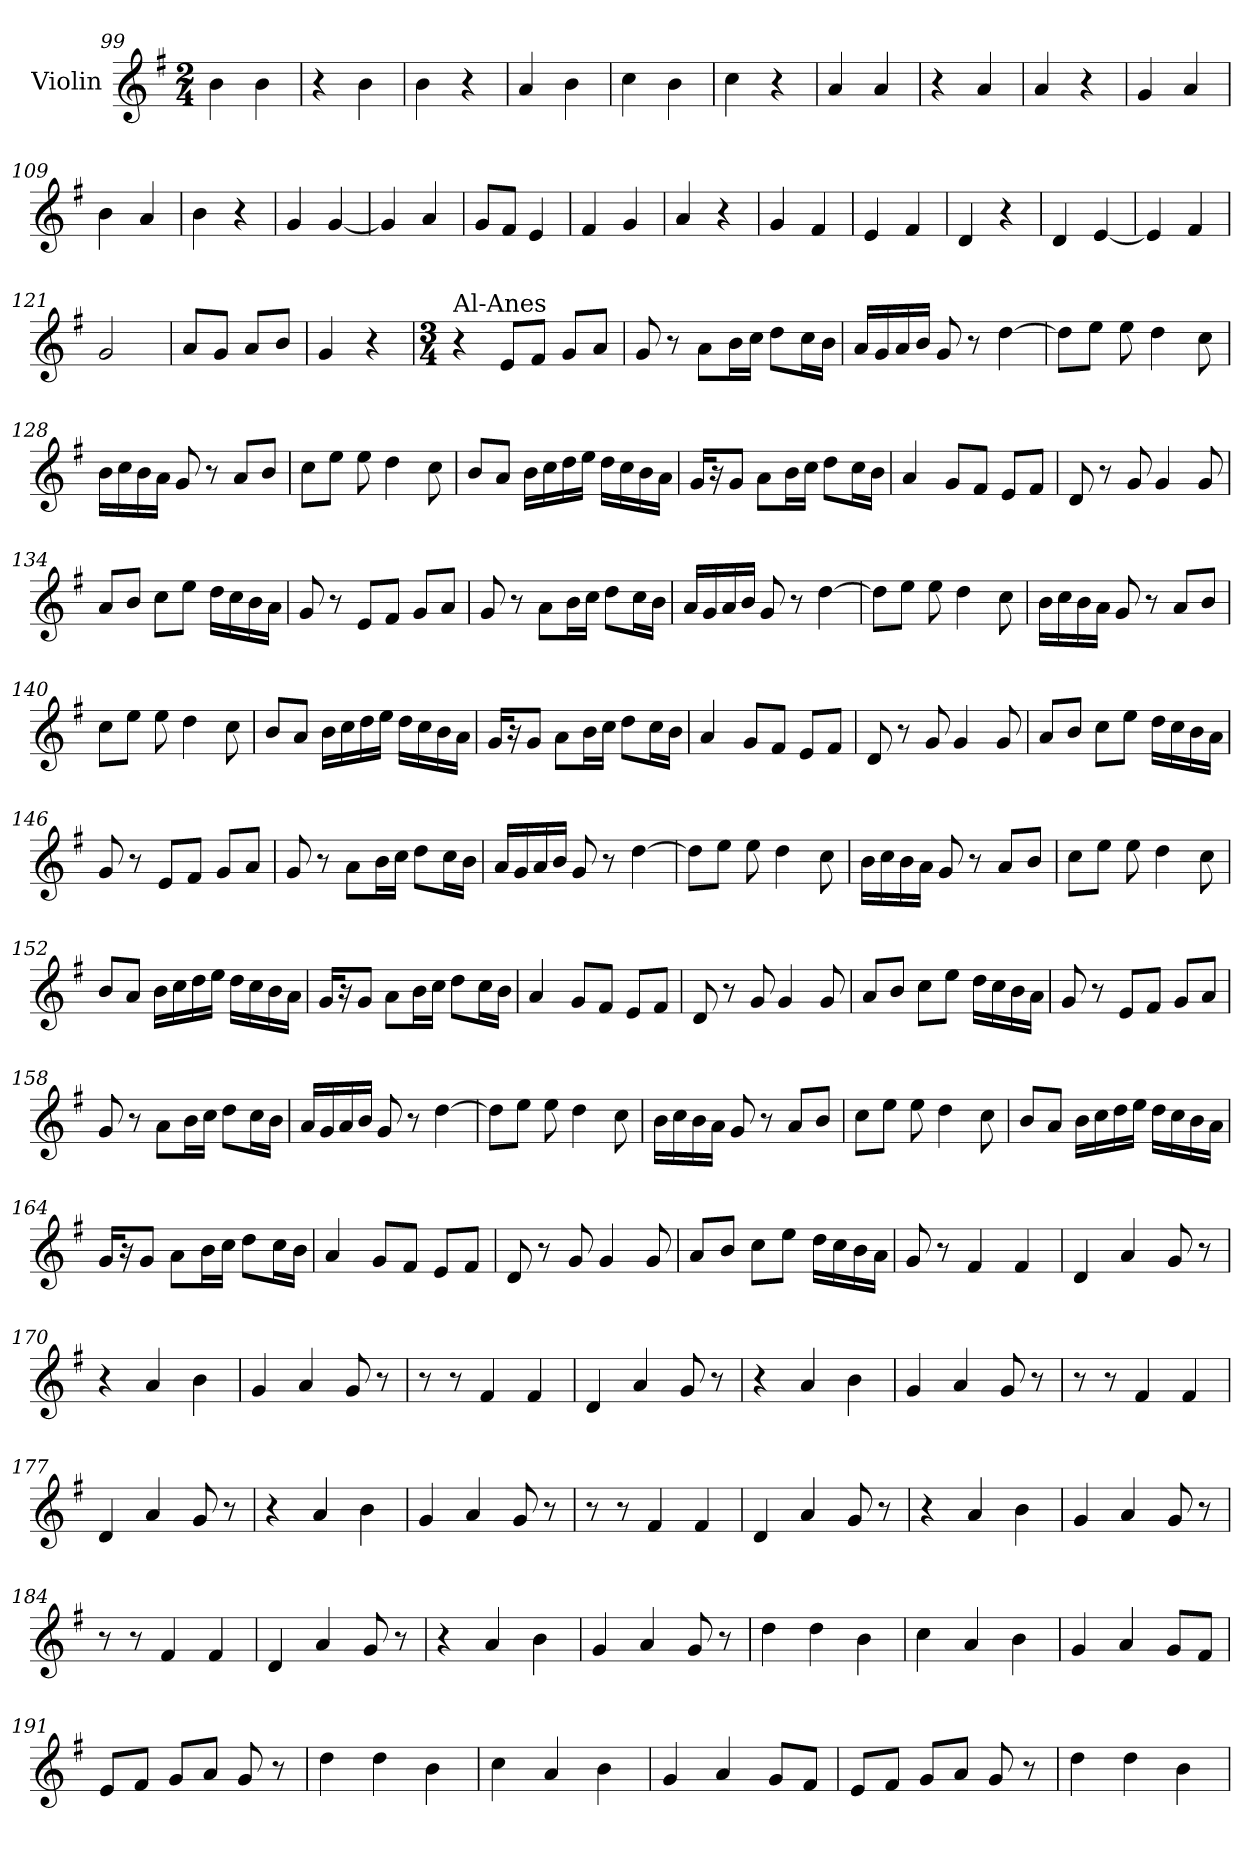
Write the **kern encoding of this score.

**kern
*part1
*staff1
*I"Violin
*clefG2
*k[f#]
*G:
*M2/4
=99
4b\
4b\
!!LO:LB:g=z
=100
4r
4b\
=101
4b\
4r
=102
4a/
4b\
=103
4cc\
4b\
=104
4cc\
4r
=105
4a/
4a/
=106
4r
4a/
=107
4a/
4r
=108
4g/
4a/
=109
4b\
4a/
!!LO:LB:g=z
=110
4b\
4r
=111
4g/
[4g/
=112
4g/]
4a/
=113
8g/L
8f#/J
4e/
=114
4f#/
4g/
=115
4a/
4r
=116
4g/
4f#/
=117
4e/
4f#/
=118
4d/
4r
=119
4d/
[4e/
!!LO:LB:g=z
=120
4e/]
4f#/
=121
2g/
=122
8a/L
8g/J
8a/L
8b/J
=123
4g/
4r
=124
*M3/4
!LO:TX:a:t=Al-Anes
4r
8ei/L
8f#i/J
8gi/L
8a/J
=125
8g/
8r
8a\L
16b\L
16cc\JJ
8dd\L
16cc\L
16b\JJ
=126
16a/LL
16g/
16a/
16b/JJ
8g/
8r
[4dd\
!!LO:LB:g=z
=127
8dd\L]
8ee\J
8eej\
4ddj\
8ccj\
=128
16b\LL
16cc\
16bZ\
16aZ\JJ
8gZ/
8r
8a/L
8b/J
=129
8cc\L
8ee\J
8eej\
4ddj\
8ccj\
=130
8b/L
8a/J
16b\LL
16cc\
16dd\
16eej\JJ
16ddj\LL
16ccj\
16b\
16a\JJ
=131
16g/KL
16r
8g/J
8a\L
16b\L
16cc\JJ
8dd\L
16cc\L
16b\JJ
!!LO:LB:g=z
=132
4a/
8g/L
8f#/J
8e/L
8f#/J
=133
8d/
8r
8g/
4g/
8g/
=134
8a/L
8b/J
8cc\L
8eej\J
16ddj\LL
16ccj\
16b\
16a\JJ
=135
8g/
8r
8ei/L
8f#i/J
8gi/L
8a/J
=136
8g/
8r
8a\L
16b\L
16cc\JJ
8dd\L
16cc\L
16b\JJ
!!LO:LB:g=z
=137
16a/LL
16g/
16a/
16b/JJ
8g/
8r
[4dd\
=138
8dd\L]
8ee\J
8eej\
4ddj\
8ccj\
=139
16b\LL
16cc\
16bZ\
16aZ\JJ
8gZ/
8r
8a/L
8b/J
=140
8cc\L
8ee\J
8eej\
4ddj\
8ccj\
=141
8b/L
8a/J
16b\LL
16cc\
16dd\
16eej\JJ
16ddj\LL
16ccj\
16b\
16a\JJ
!!LO:PB:g=z
=142
16g/KL
16r
8g/J
8a\L
16b\L
16cc\JJ
8dd\L
16cc\L
16b\JJ
=143
4a/
8g/L
8f#/J
8e/L
8f#/J
=144
8d/
8r
8g/
4g/
8g/
=145
8a/L
8b/J
8cc\L
8eej\J
16ddj\LL
16ccj\
16b\
16a\JJ
=146
8g/
8r
8ei/L
8f#i/J
8gi/L
8a/J
!!LO:LB:g=z
=147
8g/
8r
8a\L
16b\L
16cc\JJ
8dd\L
16cc\L
16b\JJ
=148
16a/LL
16g/
16a/
16b/JJ
8g/
8r
[4dd\
=149
8dd\L]
8ee\J
8eej\
4ddj\
8ccj\
=150
16b\LL
16cc\
16bZ\
16aZ\JJ
8gZ/
8r
8a/L
8b/J
=151
8cc\L
8ee\J
8eej\
4ddj\
8ccj\
!!LO:LB:g=z
=152
8b/L
8a/J
16b\LL
16cc\
16dd\
16eej\JJ
16ddj\LL
16ccj\
16b\
16a\JJ
=153
16g/KL
16r
8g/J
8a\L
16b\L
16cc\JJ
8dd\L
16cc\L
16b\JJ
=154
4a/
8g/L
8f#/J
8e/L
8f#/J
=155
8d/
8r
8g/
4g/
8g/
=156
8a/L
8b/J
8cc\L
8eej\J
16ddj\LL
16ccj\
16b\
16a\JJ
!!LO:LB:g=z
=157
8g/
8r
8ei/L
8f#i/J
8gi/L
8a/J
=158
8g/
8r
8a\L
16b\L
16cc\JJ
8dd\L
16cc\L
16b\JJ
=159
16a/LL
16g/
16a/
16b/JJ
8g/
8r
[4dd\
=160
8dd\L]
8ee\J
8eej\
4ddj\
8ccj\
=161
16b\LL
16cc\
16bZ\
16aZ\JJ
8gZ/
8r
8a/L
8b/J
!!LO:LB:g=z
=162
8cc\L
8ee\J
8eej\
4ddj\
8ccj\
=163
8b/L
8a/J
16b\LL
16cc\
16dd\
16eej\JJ
16ddj\LL
16ccj\
16b\
16a\JJ
=164
16g/KL
16r
8g/J
8a\L
16b\L
16cc\JJ
8dd\L
16cc\L
16b\JJ
=165
4a/
8g/L
8f#/J
8e/L
8f#/J
=166
8d/
8r
8g/
4g/
8g/
!!LO:LB:g=z
=167
8a/L
8b/J
8cc\L
8eej\J
16ddj\LL
16ccj\
16b\
16a\JJ
=168
8g/
8r
4f#/
4f#/
=169
4d/
4a/
8g/
8r
=170
4r
4a/
4b\
=171
4g/
4a/
8g/
8r
=172
8r
8r
4f#/
4f#/
!!LO:LB:g=z
=173
4d/
4a/
8g/
8r
=174
4r
4a/
4b\
=175
4g/
4a/
8g/
8r
=176
8r
8r
4f#/
4f#/
=177
4d/
4a/
8g/
8r
=178
4r
4a/
4b\
=179
4g/
4a/
8g/
8r
!!LO:LB:g=z
=180
8r
8r
4f#/
4f#/
=181
4d/
4a/
8g/
8r
=182
4r
4a/
4b\
=183
4g/
4a/
8g/
8r
=184
8r
8r
4f#/
4f#/
=185
4d/
4a/
8g/
8r
=186
4r
4a/
4b\
!!LO:PB:g=z
=187
4g/
4a/
8g/
8r
=188
4dd\
4dd\
4b\
=189
4cc\
4a/
4b\
=190
4g/
4a/
8g/L
8f#/J
=191
8ei/L
8f#i/J
8gi/L
8a/J
8g/
8r
=192
4dd\
4dd\
4b\
=193
4cc\
4a/
4b\
!!LO:LB:g=z
=194
4g/
4a/
8g/L
8f#/J
=195
8ei/L
8f#i/J
8gi/L
8a/J
8g/
8r
=196
4dd\
4dd\
4b\
=
*-
